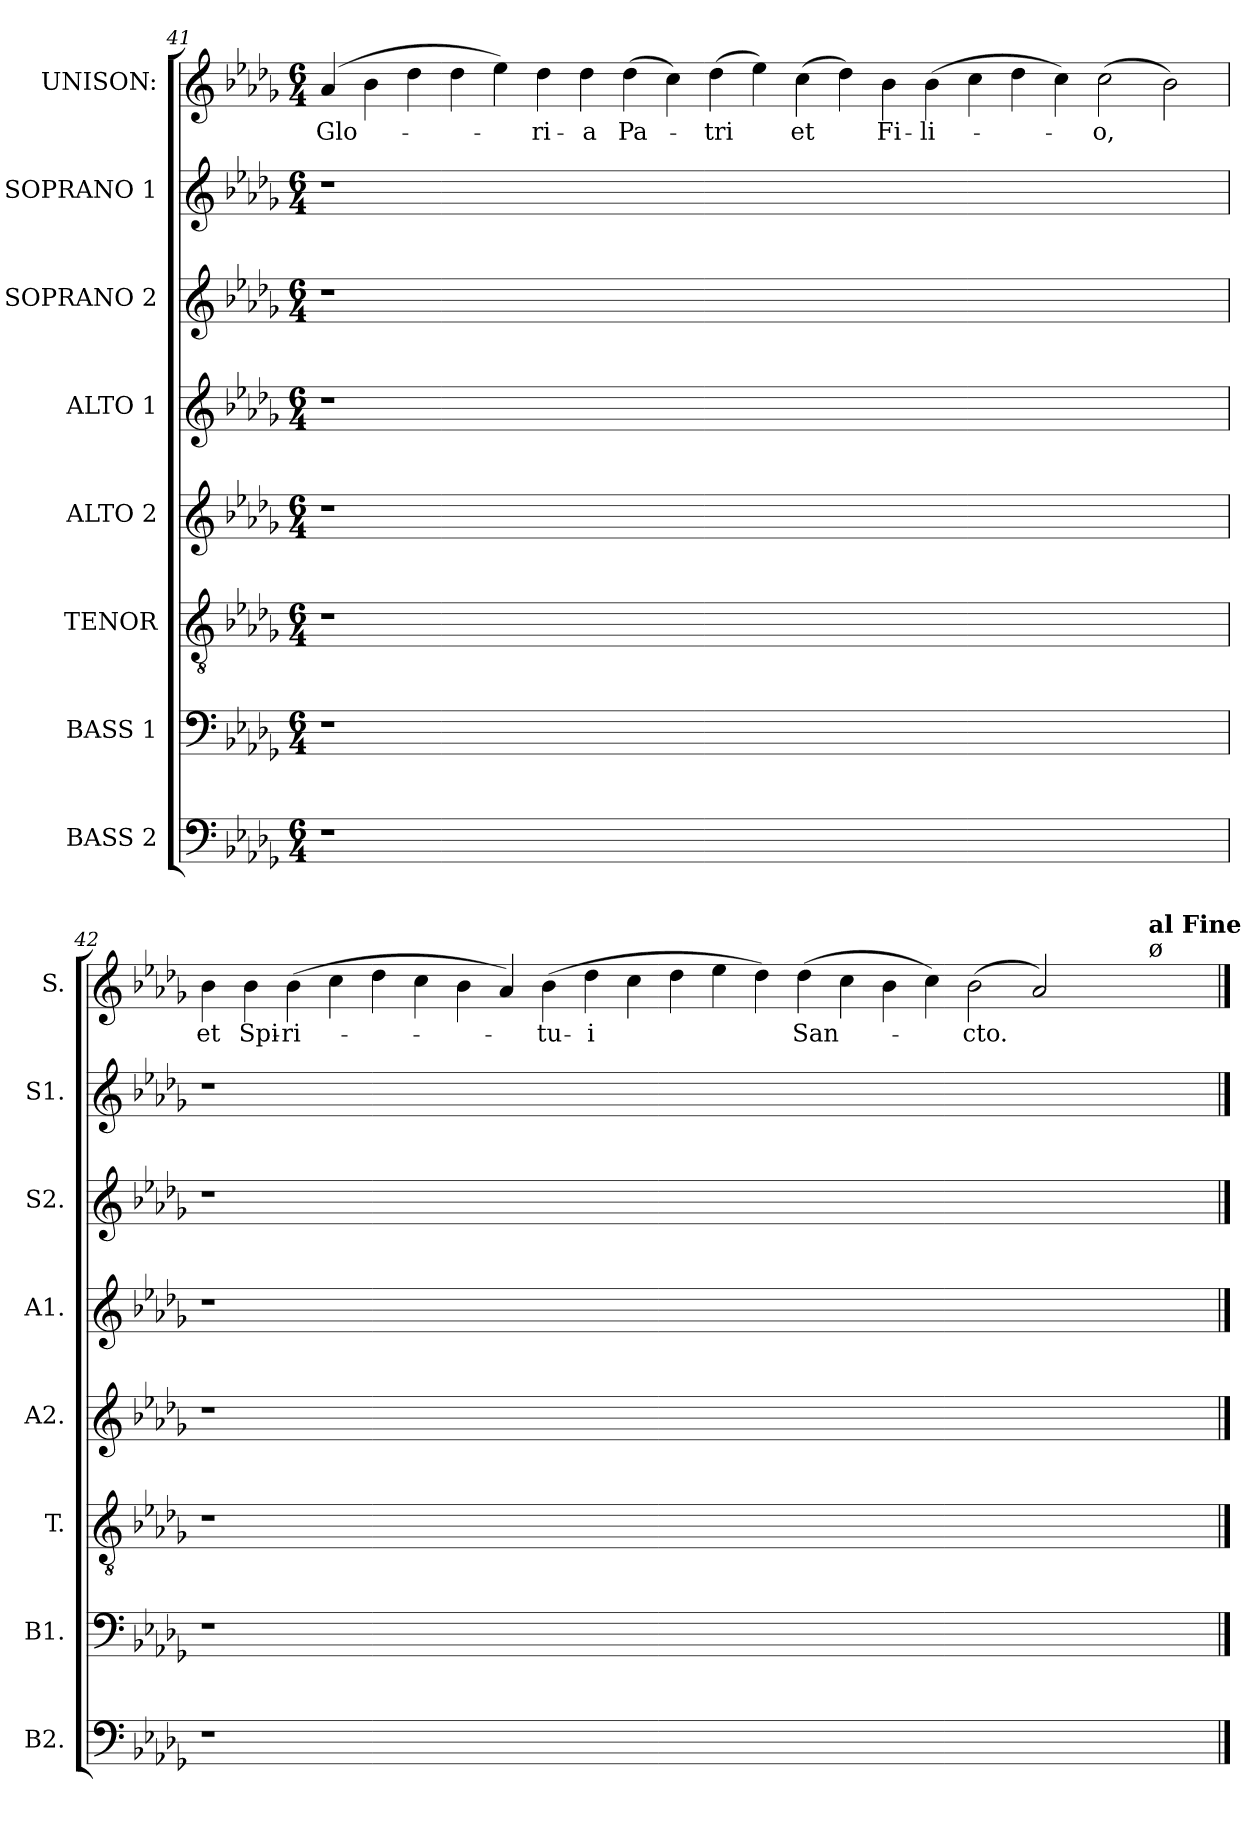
**kern	**kern	**kern	**kern	**kern	**kern	**kern	**kern	**text
*part8	*part7	*part6	*part5	*part4	*part3	*part2	*part1	*part1
*staff8	*staff7	*staff6	*staff5	*staff4	*staff3	*staff2	*staff1	*staff1
*I"BASS 2	*I"BASS 1	*I"TENOR	*I"ALTO 2	*I"ALTO 1	*I"SOPRANO 2	*I"SOPRANO 1	*I"UNISON:	*
*I'B2.	*I'B1.	*I'T.	*I'A2.	*I'A1.	*I'S2.	*I'S1.	*I'S.	*
!!LO:LB:g=z
*clefF4	*clefF4	*clefGv2	*clefG2	*clefG2	*clefG2	*clefG2	*clefG2	*
*	*	*ITrd7c12	*	*	*	*	*	*
*k[b-e-a-d-g-]	*k[b-e-a-d-g-]	*k[b-e-a-d-g-]	*k[b-e-a-d-g-]	*k[b-e-a-d-g-]	*k[b-e-a-d-g-]	*k[b-e-a-d-g-]	*k[b-e-a-d-g-]	*
*D-:	*D-:	*D-:	*D-:	*D-:	*D-:	*D-:	*D-:	*
*M6/4	*M6/4	*M6/4	*M6/4	*M6/4	*M6/4	*M6/4	*M6/4	*
=41	=41	=41	=41	=41	=41	=41	=41	=41
!LO:N:vis=1	!LO:N:vis=1	!LO:N:vis=1	!LO:N:vis=1	!LO:N:vis=1	!LO:N:vis=1	!LO:N:vis=1	!	!
!	!	!	!	!	!	!	!	!LO:LY:b:color=#000000
1.r	1.r	1.r	1.r	1.r	1.r	1.r	(4a-i/	Glo-
.	.	.	.	.	.	.	4b-i\	.
.	.	.	.	.	.	.	4dd-i\	.
.	.	.	.	.	.	.	4dd-i\	.
.	.	.	.	.	.	.	4ee-i\)	.
!	!	!	!	!	!	!	!	!LO:LY:b:color=#000000
.	.	.	.	.	.	.	4dd-i\	-ri-
!	!	!	!	!	!	!	!	!LO:LY:b:color=#000000
00ryy	00ryy	00ryy	00ryy	00ryy	00ryy	00ryy	4dd-i\	-a
!	!	!	!	!	!	!	!	!LO:LY:b:color=#000000
.	.	.	.	.	.	.	(4dd-i\	Pa-
.	.	.	.	.	.	.	4cci\)	.
!	!	!	!	!	!	!	!	!LO:LY:b:color=#000000
.	.	.	.	.	.	.	(4dd-i\	-tri
.	.	.	.	.	.	.	4ee-i\)	.
!	!	!	!	!	!	!	!	!LO:LY:b:color=#000000
.	.	.	.	.	.	.	(4cci\	et
.	.	.	.	.	.	.	4dd-i\)	.
!	!	!	!	!	!	!	!	!LO:LY:b:color=#000000
.	.	.	.	.	.	.	4b-i\	Fi-
!	!	!	!	!	!	!	!	!LO:LY:b:color=#000000
.	.	.	.	.	.	.	(4b-i\	-li-
.	.	.	.	.	.	.	4cci\	.
.	.	.	.	.	.	.	4dd-i\	.
.	.	.	.	.	.	.	4cci\)	.
!	!	!	!	!	!	!	!	!LO:LY:b:color=#000000
.	.	.	.	.	.	.	(2cci\	-o,
.	.	.	.	.	.	.	2b-i\)	.
!!LO:LB:g=z
=42	=42	=42	=42	=42	=42	=42	=42	=42
!LO:N:vis=1	!LO:N:vis=1	!LO:N:vis=1	!LO:N:vis=1	!LO:N:vis=1	!LO:N:vis=1	!LO:N:vis=1	!	!
!	!	!	!	!	!	!	!	!LO:LY:b:color=#000000
*	*	*	*	*	*	*	*^	*
1.r	1.r	1.r	1.r	1.r	1.r	1.r	4b-i\	1ryy	et
!	!	!	!	!	!	!	!	!	!LO:LY:b:color=#000000
.	.	.	.	.	.	.	4b-i\	.	Spi-
!	!	!	!	!	!	!	!	!	!LO:LY:b:color=#000000
.	.	.	.	.	.	.	(4b-i\	.	-ri-
.	.	.	.	.	.	.	4cci\	.	.
.	.	.	.	.	.	.	4dd-i\	1ryy	.
.	.	.	.	.	.	.	4cci\	.	.
00ryy	00ryy	00ryy	00ryy	00ryy	00ryy	00ryy	4b-i\	.	.
.	.	.	.	.	.	.	4a-i/)	.	.
!	!	!	!	!	!	!	!	!	!LO:LY:b:color=#000000
.	.	.	.	.	.	.	(4b-i\	1ryy	-tu-
!	!	!	!	!	!	!	!	!	!LO:LY:b:color=#000000
.	.	.	.	.	.	.	4dd-i\	.	-i
.	.	.	.	.	.	.	4cci\	.	.
.	.	.	.	.	.	.	4dd-i\	.	.
.	.	.	.	.	.	.	4ee-i\	1ryy	.
.	.	.	.	.	.	.	4dd-i\)	.	.
!	!	!	!	!	!	!	!	!	!LO:LY:b:color=#000000
.	.	.	.	.	.	.	(4dd-i\	.	San-
.	.	.	.	.	.	.	4cci\	.	.
.	.	.	.	.	.	.	4b-i\	1ryy	.
.	.	.	.	.	.	.	4cci\)	.	.
!	!	!	!	!	!	!	!	!	!LO:LY:b:color=#000000
.	.	.	.	.	.	.	(2b-i\	.	-cto.
.	.	.	.	.	.	.	2a-i/)	4ryy	.
.	.	.	.	.	.	.	.	8ryy	.
.	.	.	.	.	.	.	.	16ryy	.
.	.	.	.	.	.	.	.	32ryy	.
.	.	.	.	.	.	.	.	64ryy	.
.	.	.	.	.	.	.	.	128...ryy	.
!	!	!	!	!	!	!	!	!LO:TX:t=ø	!
!	!	!	!	!	!	!	!	!LO:TX:B:t=al Fine	!
.	.	.	.	.	.	.	.	1024ryy	.
*	*	*	*	*	*	*	*v	*v	*
==	==	==	==	==	==	==	==	==
*-	*-	*-	*-	*-	*-	*-	*-	*-
